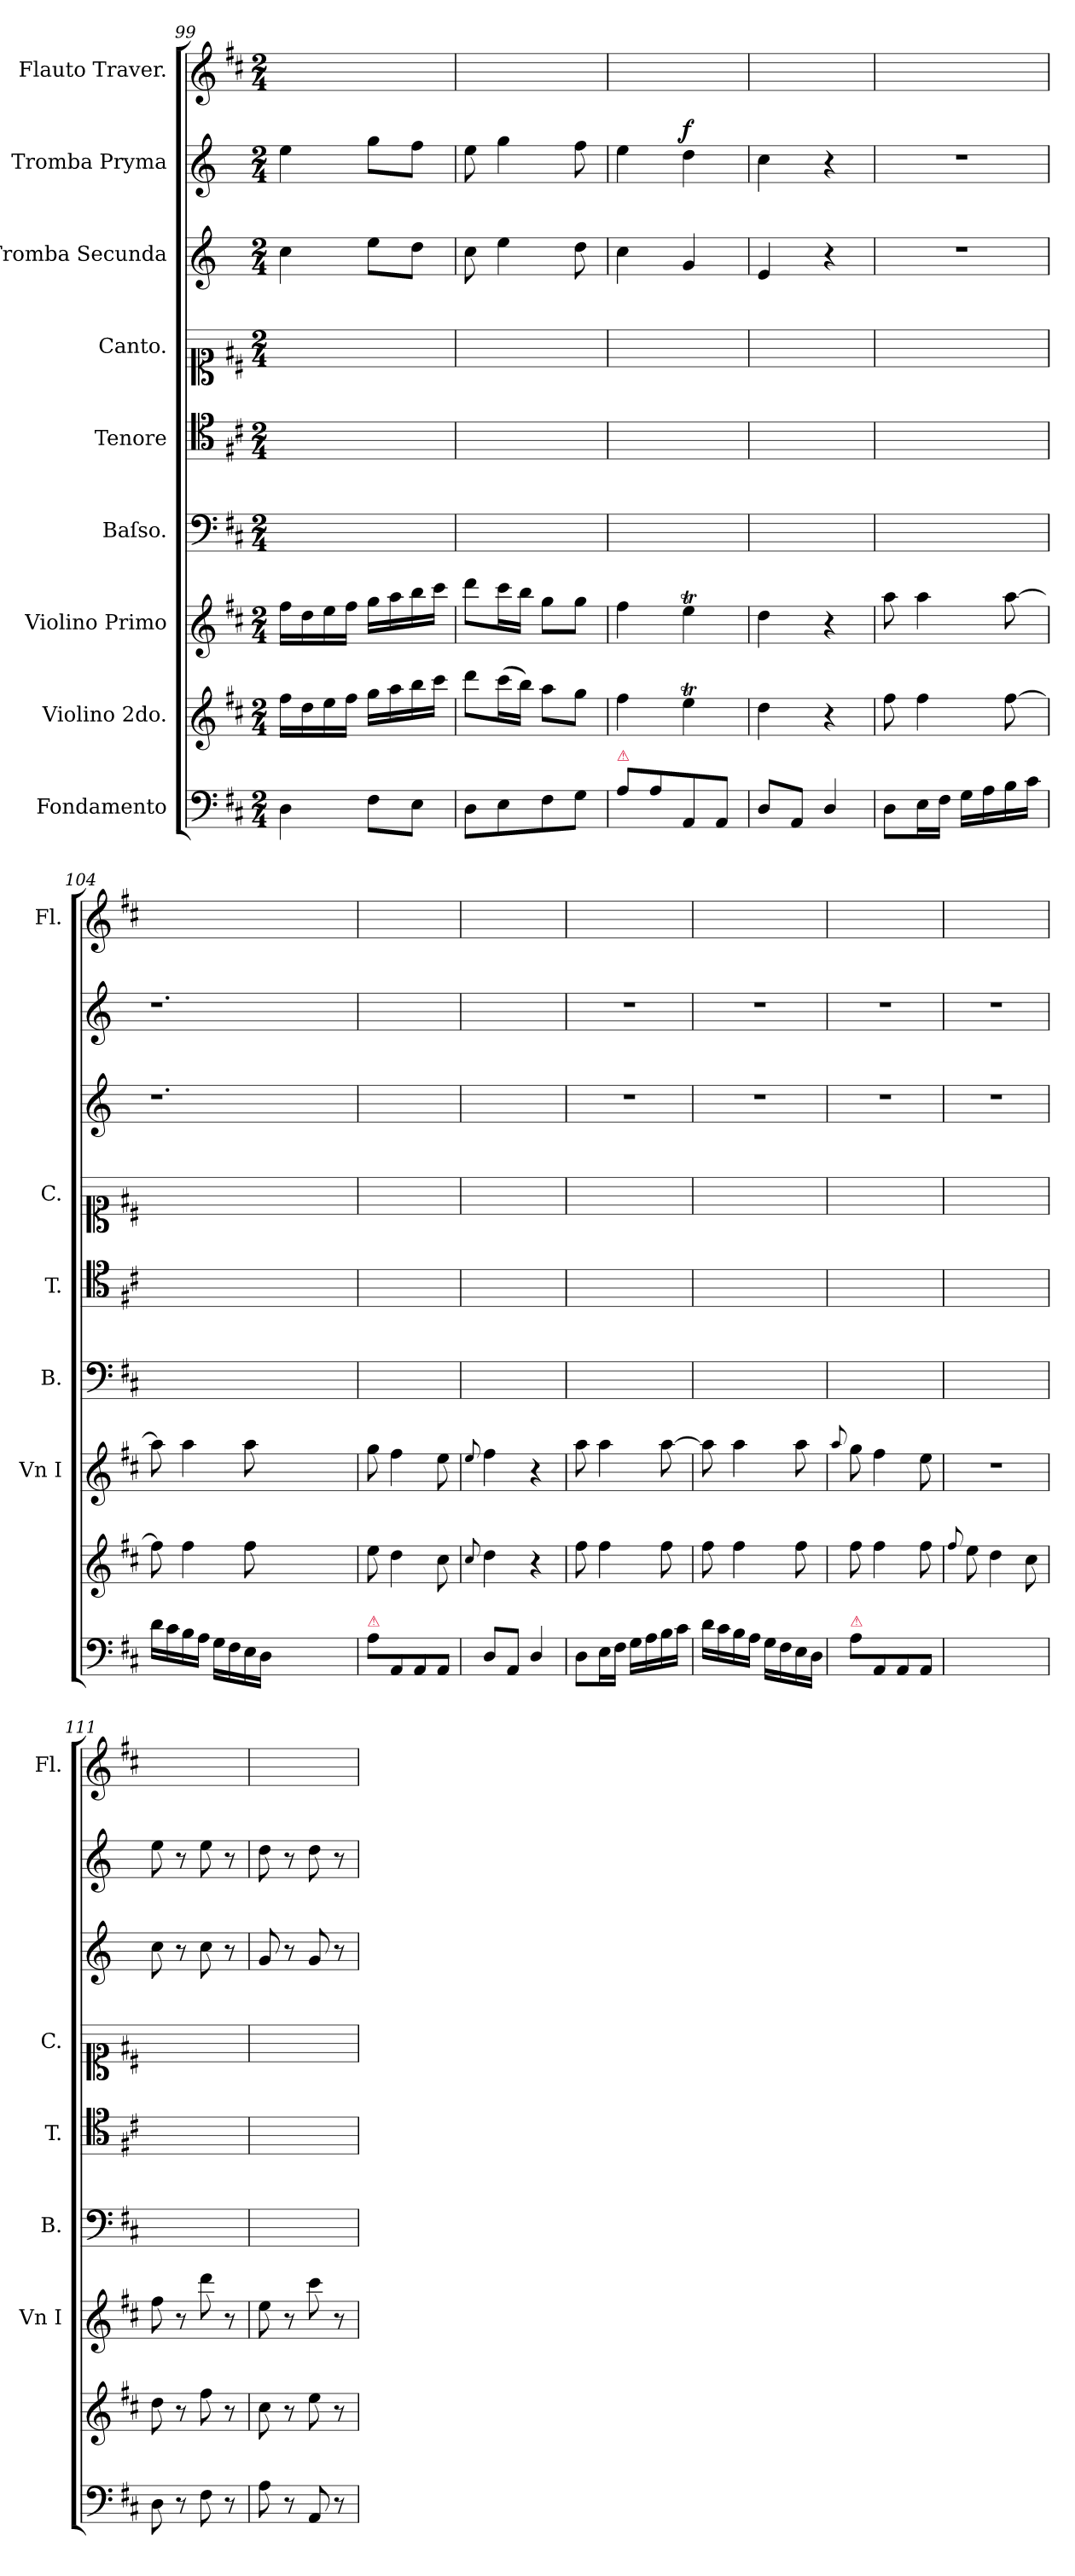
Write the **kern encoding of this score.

**kern	**dynam	**kern	**dynam	**kern	**dynam	**kern	**kern	**kern	**kern	**kern	**dynam	**kern
*part9	*part9	*part8	*part8	*part7	*part7	*part6	*part5	*part4	*part3	*part2	*part2	*part1
*staff9	*staff9	*staff8	*staff8	*staff7	*staff7	*staff6	*staff5	*staff4	*staff3	*staff2	*staff2	*staff1
*I"Fondamento	*	*I"Violino 2do.	*	*I"Violino Primo	*	*I"Baſso.	*I"Tenore	*I"Canto.	*I"Tromba Secunda	*I"Tromba Pryma	*	*I"Flauto Traver.
*	*	*	*	*I'Vn I	*	*I'B.	*I'T.	*I'C.	*	*	*	*I'Fl.
*clefF4	*	*clefG2	*	*clefG2	*	*clefF4	*clefC4	*clefC1	*clefG2	*clefG2	*	*clefG2
*	*	*	*	*	*	*	*	*	*ITrd-1c-2	*ITrd-1c-2	*	*
*k[f#c#]	*	*k[f#c#]	*	*k[f#c#]	*	*k[f#c#]	*k[f#c#]	*k[f#c#]	*k[f#c#]	*k[f#c#]	*	*k[f#c#]
*M2/4	*	*M2/4	*	*M2/4	*	*M2/4	*M2/4	*M2/4	*M2/4	*M2/4	*	*M2/4
=99	=99	=99	=99	=99	=99	=99	=99	=99	=99	=99	=99	=99
4D\	.	16ff#\LL	.	16ff#\LL	.	2ryy	2ryy	2ryy	4dd\	4ff#\	.	2ryy
.	.	16dd\	.	16dd\	.	.	.	.	.	.	.	.
.	.	16ee\	.	16ee\	.	.	.	.	.	.	.	.
.	.	16ff#\JJ	.	16ff#\JJ	.	.	.	.	.	.	.	.
8F#\L	.	16gg\LL	.	16gg\LL	.	.	.	.	8ff#\L	8aa\L	.	.
.	.	16aa\	.	16aa\	.	.	.	.	.	.	.	.
8E\J	.	16bb\	.	16bb\	.	.	.	.	8ee\J	8gg\J	.	.
.	.	16ccc#\JJ	.	16ccc#\JJ	.	.	.	.	.	.	.	.
=100	=100	=100	=100	=100	=100	=100	=100	=100	=100	=100	=100	=100
8D\L	.	8ddd\L	.	8ddd\L	.	2ryy	2ryy	2ryy	8dd\	8ff#\	.	2ryy
8E\	.	(>16ccc#\L	.	16ccc#\L	.	.	.	.	4ff#\	4aa\	.	.
.	.	16bb\JJ)	.	16bb\JJ	.	.	.	.	.	.	.	.
8F#\	.	8aa\L	.	8gg\L	.	.	.	.	.	.	.	.
8G\J	.	8gg\J	.	8gg\J	.	.	.	.	8ee\	8gg\	.	.
=101	=101	=101	=101	=101	=101	=101	=101	=101	=101	=101	=101	=101
!LO:TX:a:color=crimson:t=⚠	!	!	!	!	!	!	!	!	!	!	!	!
8A\L	.	4ff#\	.	4ff#\	.	2ryy	2ryy	2ryy	4dd\	4ff#\	.	2ryy
8A\	.	.	.	.	.	.	.	.	.	.	.	.
!	!	!	!	!	!	!	!	!	!	!	!LO:DY:a	!
8AA/	.	4eeT\	.	4eeT\	.	.	.	.	4a/	4ee\	f.	.
8AA/J	.	.	.	.	.	.	.	.	.	.	.	.
=102	=102	=102	=102	=102	=102	=102	=102	=102	=102	=102	=102	=102
8D/L	.	4dd\	.	4dd\	.	2ryy	2ryy	2ryy	4f#/	4dd\	.	2ryy
8AA/J	.	.	.	.	.	.	.	.	.	.	.	.
4D/	.	4r	.	4r	.	.	.	.	4r	4r	.	.
=103	=103	=103	=103	=103	=103	=103	=103	=103	=103	=103	=103	=103
!	!LO:DY:a	!	!LO:DY:a	!	!LO:DY:a	!	!	!	!	!	!	!
8D\L	p&colon;	8ff#\	pia	8aa\	pia	2ryy	2ryy	2ryy	2r	2r	.	2ryy
16E\L	.	4ff#\	.	4aa\	.	.	.	.	.	.	.	.
16F#\JJ	.	.	.	.	.	.	.	.	.	.	.	.
16G\LL	.	.	.	.	.	.	.	.	.	.	.	.
16A\	.	.	.	.	.	.	.	.	.	.	.	.
16B\	.	[8ff#\	.	[8aa\	.	.	.	.	.	.	.	.
16c#\JJ	.	.	.	.	.	.	.	.	.	.	.	.
=104	=104	=104	=104	=104	=104	=104	=104	=104	=104	=104	=104	=104
16d\LL	.	8ff#\]	.	8aa\]	.	2ryy	2ryy	2ryy	1.r	1.r	.	2ryy
16c#\	.	.	.	.	.	.	.	.	.	.	.	.
16B\	.	4ff#\	.	4aa\	.	.	.	.	.	.	.	.
16A\JJ	.	.	.	.	.	.	.	.	.	.	.	.
16G\LL	.	.	.	.	.	.	.	.	.	.	.	.
16F#\	.	.	.	.	.	.	.	.	.	.	.	.
16E\	.	8ff#\	.	8aa\	.	.	.	.	.	.	.	.
16D\JJ	.	.	.	.	.	.	.	.	.	.	.	.
1ryy	.	1ryy	.	1ryy	.	1ryy	1ryy	1ryy	.	.	.	1ryy
=105	=105	=105	=105	=105	=105	=105	=105	=105	=105	=105	=105	=105
!LO:TX:a:color=crimson:t=⚠	!	!	!	!	!	!	!	!	!	!	!	!
8A\L	.	8ee\	.	8gg\	.	2ryy	2ryy	2ryy	2ryy	2ryy	.	2ryy
8AA/	.	4dd\	.	4ff#\	.	.	.	.	.	.	.	.
8AA/	.	.	.	.	.	.	.	.	.	.	.	.
8AA/J	.	8cc#\	.	8ee\	.	.	.	.	.	.	.	.
=106	=106	=106	=106	=106	=106	=106	=106	=106	=106	=106	=106	=106
.	.	8qqcc#/	.	8qqee/	.	.	.	.	.	.	.	.
8D/L	.	4dd\	.	4ff#\	.	2ryy	2ryy	2ryy	2ryy	2ryy	.	2ryy
8AA/J	.	.	.	.	.	.	.	.	.	.	.	.
4D/	.	4r	.	4r	.	.	.	.	.	.	.	.
=107	=107	=107	=107	=107	=107	=107	=107	=107	=107	=107	=107	=107
8D\L	.	8ff#\	.	8aa\	.	2ryy	2ryy	2ryy	2r	2r	.	2ryy
16E\L	.	4ff#\	.	4aa\	.	.	.	.	.	.	.	.
16F#\JJ	.	.	.	.	.	.	.	.	.	.	.	.
16G\LL	.	.	.	.	.	.	.	.	.	.	.	.
16A\	.	.	.	.	.	.	.	.	.	.	.	.
16B\	.	8ff#\	.	[8aa\	.	.	.	.	.	.	.	.
16c#\JJ	.	.	.	.	.	.	.	.	.	.	.	.
=108	=108	=108	=108	=108	=108	=108	=108	=108	=108	=108	=108	=108
16d\LL	.	8ff#\	.	8aa\]	.	2ryy	2ryy	2ryy	2r	2r	.	2ryy
16c#\	.	.	.	.	.	.	.	.	.	.	.	.
16B\	.	4ff#\	.	4aa\	.	.	.	.	.	.	.	.
16A\JJ	.	.	.	.	.	.	.	.	.	.	.	.
16G\LL	.	.	.	.	.	.	.	.	.	.	.	.
16F#\	.	.	.	.	.	.	.	.	.	.	.	.
16E\	.	8ff#\	.	8aa\	.	.	.	.	.	.	.	.
16D\JJ	.	.	.	.	.	.	.	.	.	.	.	.
=109	=109	=109	=109	=109	=109	=109	=109	=109	=109	=109	=109	=109
.	.	.	.	8qqaa/	.	.	.	.	.	.	.	.
!LO:TX:a:color=crimson:t=⚠	!	!	!	!	!	!	!	!	!	!	!	!
8A\L	.	8ff#\	.	8gg\	.	2ryy	2ryy	2ryy	2r	2r	.	2ryy
8AA/	.	4ff#\	.	4ff#\	.	.	.	.	.	.	.	.
8AA/	.	.	.	.	.	.	.	.	.	.	.	.
8AA/J	.	8ff#\	.	8ee\	.	.	.	.	.	.	.	.
=110	=110	=110	=110	=110	=110	=110	=110	=110	=110	=110	=110	=110
.	.	8qqff#/	.	.	.	.	.	.	.	.	.	.
2ryy	.	8ee\	.	2r	.	2ryy	2ryy	2ryy	2r	2r	.	2ryy
.	.	4dd\	.	.	.	.	.	.	.	.	.	.
.	.	8cc#\	.	.	.	.	.	.	.	.	.	.
=111	=111	=111	=111	=111	=111	=111	=111	=111	=111	=111	=111	=111
!	!LO:DY:a	!	!LO:DY:a	!	!LO:DY:a	!	!	!	!	!	!LO:DY:a	!
8D\	f&colon;	8dd\	for	8ff#\	for	2ryy	2ryy	2ryy	8dd\	8ff#\	for	2ryy
8r	.	8r	.	8r	.	.	.	.	8r	8r	.	.
8F#\	.	8ff#\	.	8ddd\	.	.	.	.	8dd\	8ff#\	.	.
8r	.	8r	.	8r	.	.	.	.	8r	8r	.	.
=112	=112	=112	=112	=112	=112	=112	=112	=112	=112	=112	=112	=112
8A\	.	8cc#\	.	8ee\	.	2ryy	2ryy	2ryy	8a/	8ee\	.	2ryy
8r	.	8r	.	8r	.	.	.	.	8r	8r	.	.
8AA/	.	8ee\	.	8ccc#\	.	.	.	.	8a/	8ee\	.	.
8r	.	8r	.	8r	.	.	.	.	8r	8r	.	.
=	=	=	=	=	=	=	=	=	=	=	=	=
*-	*-	*-	*-	*-	*-	*-	*-	*-	*-	*-	*-	*-
